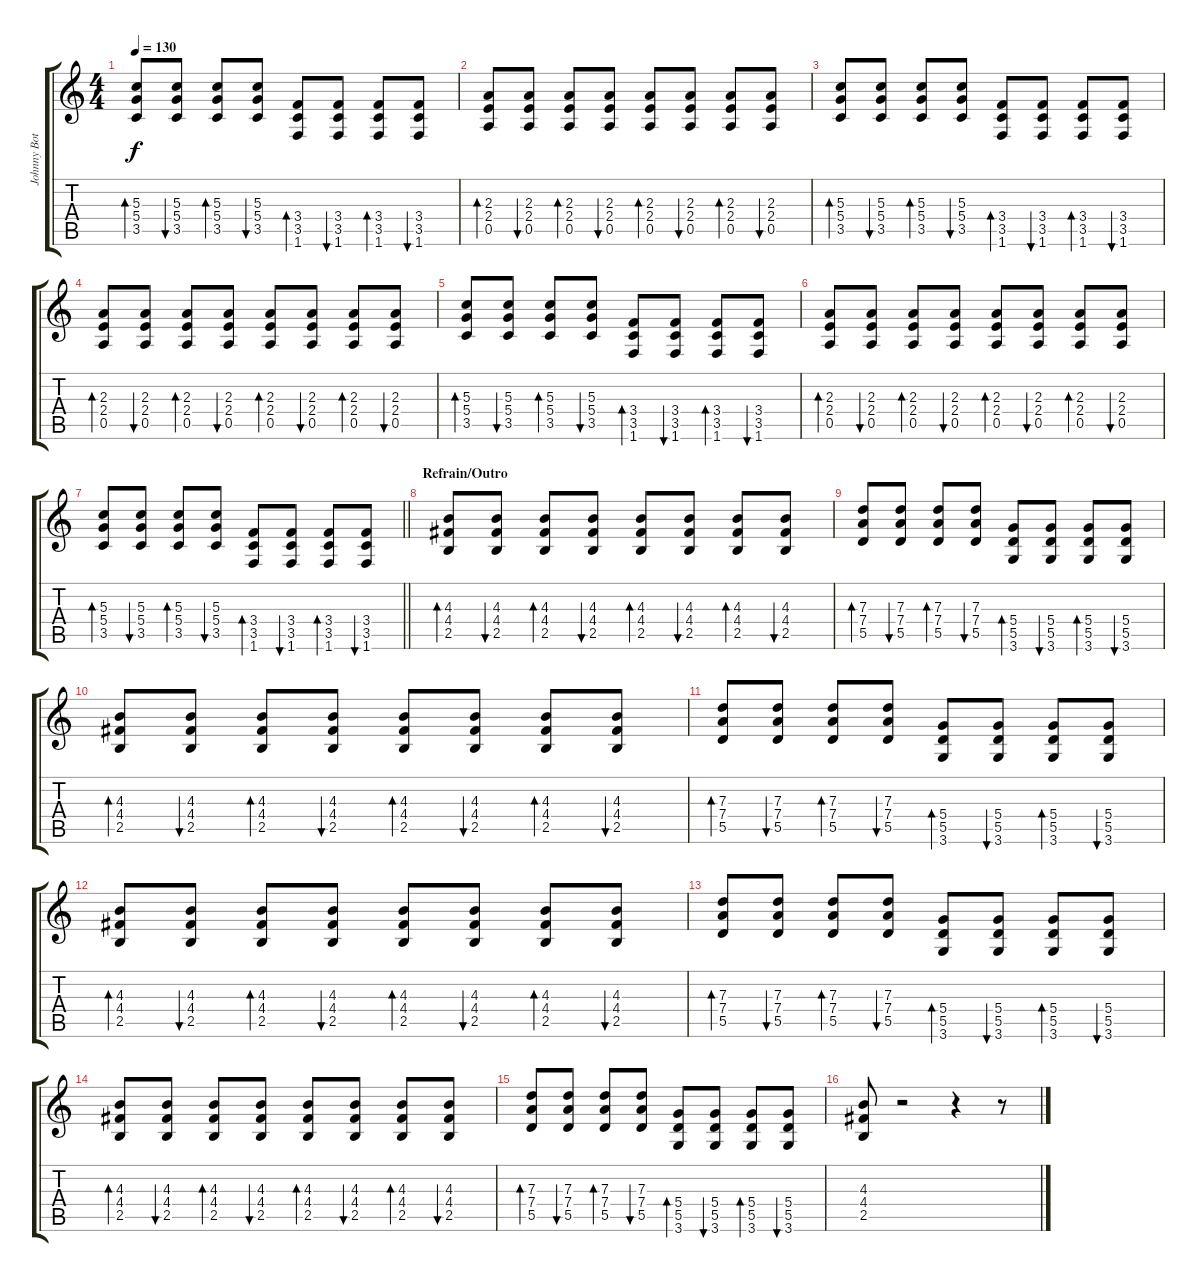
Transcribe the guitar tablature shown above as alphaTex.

\track ("Johnny Bottrop" "Johnny Bot") {instrument distortionguitar}
\staff {score tabs}
\tuning (E4 B3 G3 D3 A2 E2) {hide}
\ts (4 4)
\tempo 130
\clef g2
\ks c
(5.3 5.4 3.5).8{bd 60 dy f} (5.3 5.4 3.5).8{bu 60} (5.3 5.4 3.5).8{bd 60} (5.3 5.4 3.5).8{bu 60} (3.4 3.5 1.6).8{bd 60} (3.4 3.5 1.6).8{bu 60} (3.4 3.5 1.6).8{bd 60} (3.4 3.5 1.6).8{bu 60} |
(2.3 2.4 0.5).8{bd 60} (2.3 2.4 0.5).8{bu 60} (2.3 2.4 0.5).8{bd 60} (2.3 2.4 0.5).8{bu 60} (2.3 2.4 0.5).8{bd 60} (2.3 2.4 0.5).8{bu 60} (2.3 2.4 0.5).8{bd 60} (2.3 2.4 0.5).8{bu 60} |
(5.3 5.4 3.5).8{bd 60} (5.3 5.4 3.5).8{bu 60} (5.3 5.4 3.5).8{bd 60} (5.3 5.4 3.5).8{bu 60} (3.4 3.5 1.6).8{bd 60} (3.4 3.5 1.6).8{bu 60} (3.4 3.5 1.6).8{bd 60} (3.4 3.5 1.6).8{bu 60} |
(2.3 2.4 0.5).8{bd 60} (2.3 2.4 0.5).8{bu 60} (2.3 2.4 0.5).8{bd 60} (2.3 2.4 0.5).8{bu 60} (2.3 2.4 0.5).8{bd 60} (2.3 2.4 0.5).8{bu 60} (2.3 2.4 0.5).8{bd 60} (2.3 2.4 0.5).8{bu 60} |
(5.3 5.4 3.5).8{bd 60} (5.3 5.4 3.5).8{bu 60} (5.3 5.4 3.5).8{bd 60} (5.3 5.4 3.5).8{bu 60} (3.4 3.5 1.6).8{bd 60} (3.4 3.5 1.6).8{bu 60} (3.4 3.5 1.6).8{bd 60} (3.4 3.5 1.6).8{bu 60} |
(2.3 2.4 0.5).8{bd 60} (2.3 2.4 0.5).8{bu 60} (2.3 2.4 0.5).8{bd 60} (2.3 2.4 0.5).8{bu 60} (2.3 2.4 0.5).8{bd 60} (2.3 2.4 0.5).8{bu 60} (2.3 2.4 0.5).8{bd 60} (2.3 2.4 0.5).8{bu 60} |
\barLineRight lightlight
(5.3 5.4 3.5).8{bd 60} (5.3 5.4 3.5).8{bu 60} (5.3 5.4 3.5).8{bd 60} (5.3 5.4 3.5).8{bu 60} (3.4 3.5 1.6).8{bd 60} (3.4 3.5 1.6).8{bu 60} (3.4 3.5 1.6).8{bd 60} (3.4 3.5 1.6).8{bu 60} |
\section ("" "Refrain/Outro")
(4.3 4.4 2.5).8{bd 60} (4.3 4.4 2.5).8{bu 60} (4.3 4.4 2.5).8{bd 60} (4.3 4.4 2.5).8{bu 60} (4.3 4.4 2.5).8{bd 60} (4.3 4.4 2.5).8{bu 60} (4.3 4.4 2.5).8{bd 60} (4.3 4.4 2.5).8{bu 60} |
(7.3 7.4 5.5).8{bd 60} (7.3 7.4 5.5).8{bu 60} (7.3 7.4 5.5).8{bd 60} (7.3 7.4 5.5).8{bu 60} (5.4 5.5 3.6).8{bd 60} (5.4 5.5 3.6).8{bu 60} (5.4 5.5 3.6).8{bd 60} (5.4 5.5 3.6).8{bu 60} |
(4.3 4.4 2.5).8{bd 60} (4.3 4.4 2.5).8{bu 60} (4.3 4.4 2.5).8{bd 60} (4.3 4.4 2.5).8{bu 60} (4.3 4.4 2.5).8{bd 60} (4.3 4.4 2.5).8{bu 60} (4.3 4.4 2.5).8{bd 60} (4.3 4.4 2.5).8{bu 60} |
(7.3 7.4 5.5).8{bd 60} (7.3 7.4 5.5).8{bu 60} (7.3 7.4 5.5).8{bd 60} (7.3 7.4 5.5).8{bu 60} (5.4 5.5 3.6).8{bd 60} (5.4 5.5 3.6).8{bu 60} (5.4 5.5 3.6).8{bd 60} (5.4 5.5 3.6).8{bu 60} |
(4.3 4.4 2.5).8{bd 60} (4.3 4.4 2.5).8{bu 60} (4.3 4.4 2.5).8{bd 60} (4.3 4.4 2.5).8{bu 60} (4.3 4.4 2.5).8{bd 60} (4.3 4.4 2.5).8{bu 60} (4.3 4.4 2.5).8{bd 60} (4.3 4.4 2.5).8{bu 60} |
(7.3 7.4 5.5).8{bd 60} (7.3 7.4 5.5).8{bu 60} (7.3 7.4 5.5).8{bd 60} (7.3 7.4 5.5).8{bu 60} (5.4 5.5 3.6).8{bd 60} (5.4 5.5 3.6).8{bu 60} (5.4 5.5 3.6).8{bd 60} (5.4 5.5 3.6).8{bu 60} |
(4.3 4.4 2.5).8{bd 60} (4.3 4.4 2.5).8{bu 60} (4.3 4.4 2.5).8{bd 60} (4.3 4.4 2.5).8{bu 60} (4.3 4.4 2.5).8{bd 60} (4.3 4.4 2.5).8{bu 60} (4.3 4.4 2.5).8{bd 60} (4.3 4.4 2.5).8{bu 60} |
(7.3 7.4 5.5).8{bd 60} (7.3 7.4 5.5).8{bu 60} (7.3 7.4 5.5).8{bd 60} (7.3 7.4 5.5).8{bu 60} (5.4 5.5 3.6).8{bd 60} (5.4 5.5 3.6).8{bu 60} (5.4 5.5 3.6).8{bd 60} (5.4 5.5 3.6).8{bu 60} |
(4.3 4.4 2.5).8 r.2 r.4 r.8
